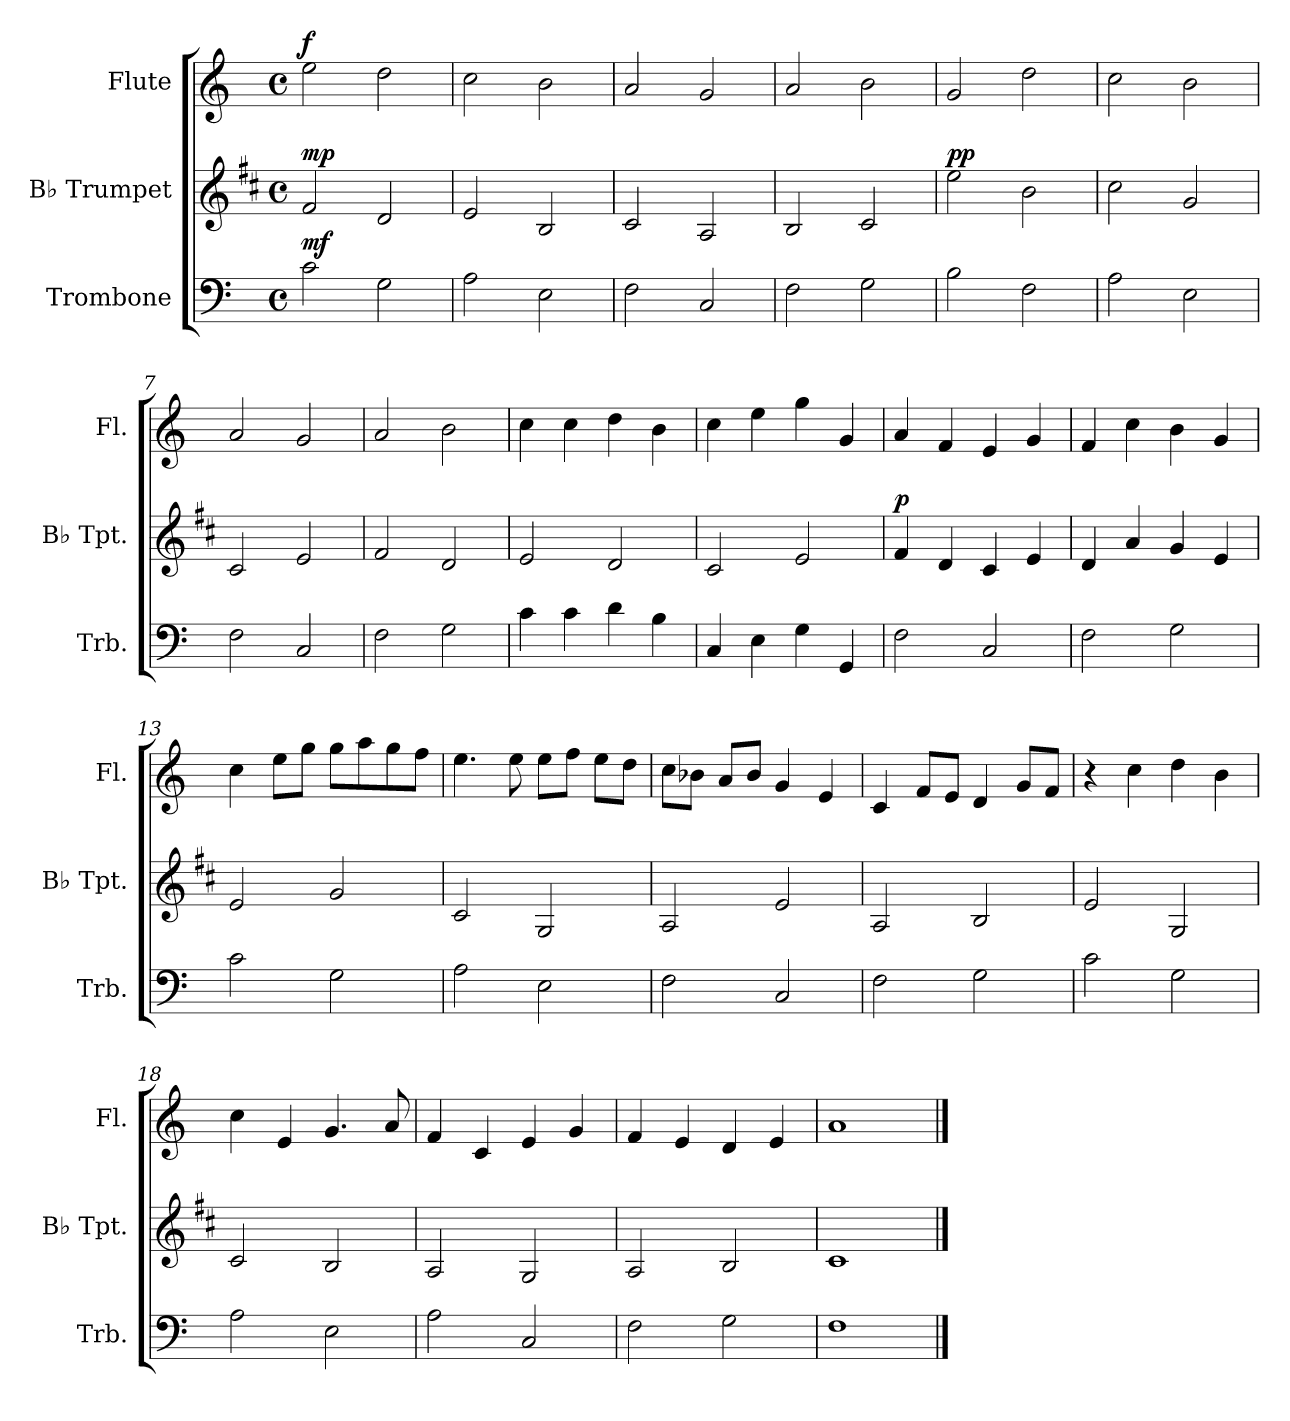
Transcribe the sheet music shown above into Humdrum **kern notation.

**kern	**dynam	**kern	**dynam	**kern	**dynam
*part3	*part3	*part2	*part2	*part1	*part1
*staff3	*staff3	*staff2	*staff2	*staff1	*staff1
*I"Trombone	*	*I"B♭ Trumpet	*	*I"Flute	*
*I'Trb.	*	*I'B♭ Tpt.	*	*I'Fl.	*
*clefF4	*	*clefG2	*	*clefG2	*
*	*	*ITrd1c2	*	*	*
*k[]	*	*k[]	*	*k[]	*
*C:	*	*C:	*	*C:	*
*M4/4	*	*M4/4	*	*M4/4	*
*met(c)	*	*met(c)	*	*met(c)	*
=1	=1	=1	=1	=1	=1
!	!LO:DY:a	!	!LO:DY:a	!	!LO:DY:a
2c\	mf	2e/	mp	2ee\	f
2G\	.	2c/	.	2dd\	.
=2	=2	=2	=2	=2	=2
2A\	.	2d/	.	2cc\	.
2E\	.	2A/	.	2b\	.
=3	=3	=3	=3	=3	=3
2F\	.	2B/	.	2a/	.
2C/	.	2G/	.	2g/	.
=4	=4	=4	=4	=4	=4
2F\	.	2A/	.	2a/	.
2G\	.	2B/	.	2b\	.
!!LO:LB:g=z
=5	=5	=5	=5	=5	=5
!	!	!	!LO:DY:a	!	!
2B\	.	2dd\	pp	2g/	.
2F\	.	2a\	.	2dd\	.
=6	=6	=6	=6	=6	=6
2A\	.	2b\	.	2cc\	.
2E\	.	2f/	.	2b\	.
=7	=7	=7	=7	=7	=7
2F\	.	2B/	.	2a/	.
2C/	.	2d/	.	2g/	.
=8	=8	=8	=8	=8	=8
2F\	.	2e/	.	2a/	.
2G\	.	2c/	.	2b\	.
!!LO:LB:g=z
=9	=9	=9	=9	=9	=9
4c\	.	2d/	.	4cc\	.
4c\	.	.	.	4cc\	.
4d\	.	2c/	.	4dd\	.
4B\	.	.	.	4b\	.
=10	=10	=10	=10	=10	=10
4C/	.	2B/	.	4cc\	.
4E\	.	.	.	4ee\	.
4G\	.	2d/	.	4gg\	.
4GG/	.	.	.	4g/	.
=11	=11	=11	=11	=11	=11
!	!	!	!LO:DY:a	!	!
2F\	.	4e/	p	4a/	.
.	.	4c/	.	4f/	.
2C/	.	4B/	.	4e/	.
.	.	4d/	.	4g/	.
=12	=12	=12	=12	=12	=12
2F\	.	4c/	.	4f/	.
.	.	4g/	.	4cc\	.
2G\	.	4f/	.	4b\	.
.	.	4d/	.	4g/	.
=13	=13	=13	=13	=13	=13
2c\	.	2d/	.	4cc\	.
.	.	.	.	8ee\L	.
.	.	.	.	8gg\J	.
2G\	.	2f/	.	8gg\L	.
.	.	.	.	8aa\	.
.	.	.	.	8gg\	.
.	.	.	.	8ff\J	.
!!LO:PB:g=z
=14	=14	=14	=14	=14	=14
2A\	.	2B/	.	4.ee\	.
.	.	.	.	8ee\	.
2E\	.	2F/	.	8ee\L	.
.	.	.	.	8ff\J	.
.	.	.	.	8ee\L	.
.	.	.	.	8dd\J	.
=15	=15	=15	=15	=15	=15
2F\	.	2G/	.	8cc\L	.
.	.	.	.	8b-X\J	.
.	.	.	.	8a/L	.
.	.	.	.	8b-/J	.
2C/	.	2d/	.	4g/	.
.	.	.	.	4e/	.
=16	=16	=16	=16	=16	=16
2F\	.	2G/	.	4c/	.
.	.	.	.	8f/L	.
.	.	.	.	8e/J	.
2G\	.	2A/	.	4d/	.
.	.	.	.	8g/L	.
.	.	.	.	8f/J	.
=17	=17	=17	=17	=17	=17
2c\	.	2d/	.	4r	.
.	.	.	.	4cc\	.
2G\	.	2F/	.	4dd\	.
.	.	.	.	4b\	.
!!LO:LB:g=z
=18	=18	=18	=18	=18	=18
2A\	.	2B/	.	4cc\	.
.	.	.	.	4e/	.
2E\	.	2A/	.	4.g/	.
.	.	.	.	8a/	.
=19	=19	=19	=19	=19	=19
2A\	.	2G/	.	4f/	.
.	.	.	.	4c/	.
2C/	.	2F/	.	4e/	.
.	.	.	.	4g/	.
=20	=20	=20	=20	=20	=20
2F\	.	2G/	.	4f/	.
.	.	.	.	4e/	.
2G\	.	2A/	.	4d/	.
.	.	.	.	4e/	.
=21	=21	=21	=21	=21	=21
1F	.	1B	.	1a	.
==	==	==	==	==	==
*-	*-	*-	*-	*-	*-
